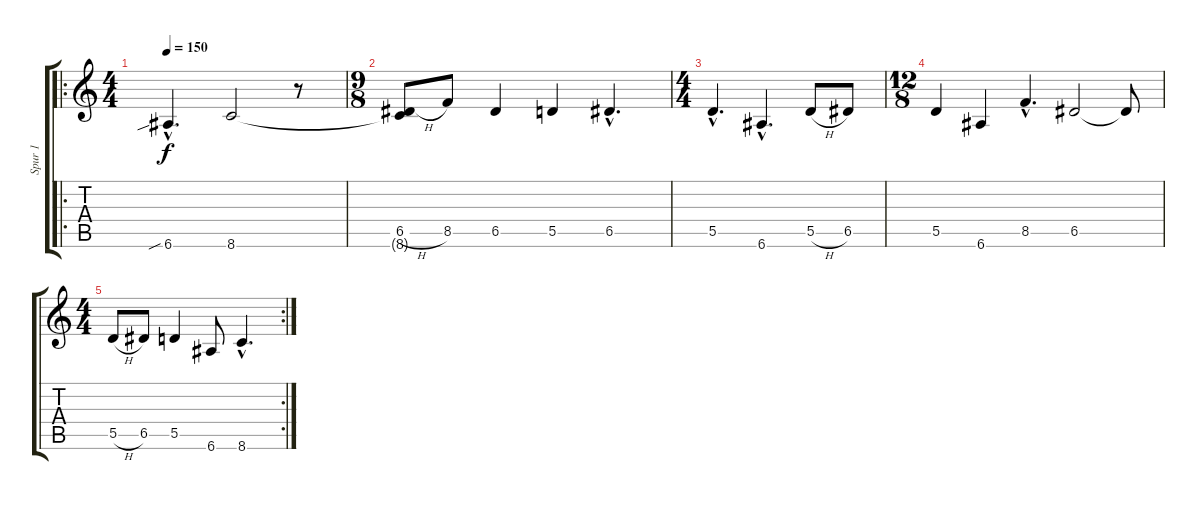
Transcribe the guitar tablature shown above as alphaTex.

\track ("Spur 1" "Spur 1") {instrument electricguitarmuted}
\staff {score tabs}
\tuning (E4 B3 G3 D3 A2 E2) {hide}
\ro
\ts (4 4)
\tempo 150
\clef g2
\ks c
6.6{sib hac}.4{d dy f instrument electricguitarmuted} 8.6.2 r.8 |
\ts (9 8)
(6.5{h} 8.6{t}).8 8.5.8 6.5.4 5.5.4 6.5{hac}.4{d} |
\ts (4 4)
5.5{hac}.4{d} 6.6{hac}.4{d} 5.5{h}.8 6.5.8 |
\ts (12 8)
5.5.4 6.6.4 8.5{hac}.4{d} 6.5.2 6.5{t}.8 |
\rc 2
\ts (4 4)
5.5{h}.8 6.5.8 5.5.4 6.6.8 8.6{hac}.4{d}
